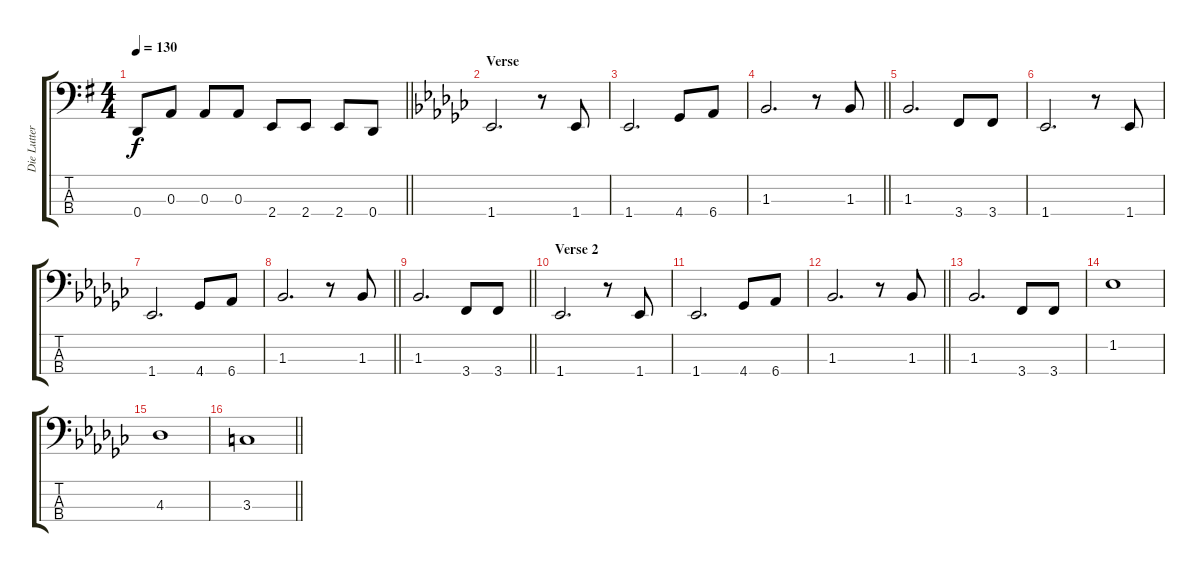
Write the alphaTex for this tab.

\track ("Die Lutter (Bass)" "Die Lutter") {instrument electricbasspick}
\staff {score tabs}
\tuning (G2 D2 A1 D1) {hide}
\ts (4 4)
\tempo 130
\clef f4
\barLineRight lightlight
\ks eminor
0.4.8{dy f} 0.3.8 0.3.8 0.3.8 2.4.8 2.4.8 2.4.8 0.4.8 |
\section ("" "Verse")
\ks ebminor
1.4.2{d} r.8 1.4.8 |
1.4.2{d} 4.4.8 6.4.8 |
\barLineRight lightlight
1.3.2{d} r.8 1.3.8 |
\section ("" "")
1.3.2{d} 3.4.8 3.4.8 |
1.4.2{d} r.8 1.4.8 |
1.4.2{d} 4.4.8 6.4.8 |
\barLineRight lightlight
1.3.2{d} r.8 1.3.8 |
\barLineRight lightlight
1.3.2{d} 3.4.8 3.4.8 |
\section ("" "Verse 2")
1.4.2{d} r.8 1.4.8 |
1.4.2{d} 4.4.8 6.4.8 |
\barLineRight lightlight
1.3.2{d} r.8 1.3.8 |
1.3.2{d} 3.4.8 3.4.8 |
1.2.1 |
4.3.1 |
\barLineRight lightlight
3.3.1
